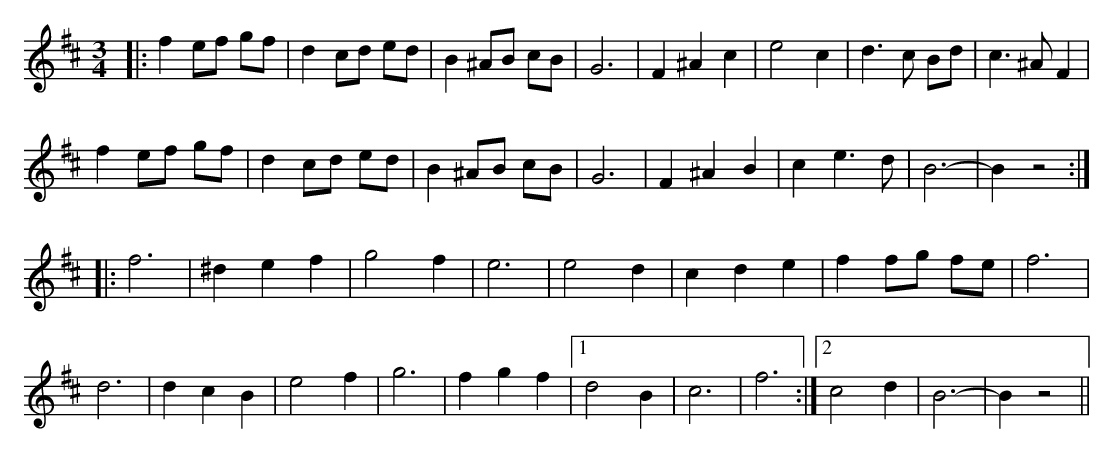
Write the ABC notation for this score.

X:1
M:3/4
K:Bmin
|:f2ef gf|d2 cd ed|B2^AB cB|G6|F2^A2c2|e4c2|d3c Bd|c3^AF2|
f2ef gf|d2cd ed|B2 ^AB cB|G6|F2^A2B2|c2e3d|B6-|B2z4:|
|:f6|^d2e2f2|g4f2|e6|e4d2|c2d2e2|f2fg fe|f6|
d6|d2c2B2|e4f2|g6|f2g2f2|1 d4B2|c6|f6:|2 c4d2|B6-|B2z4||
